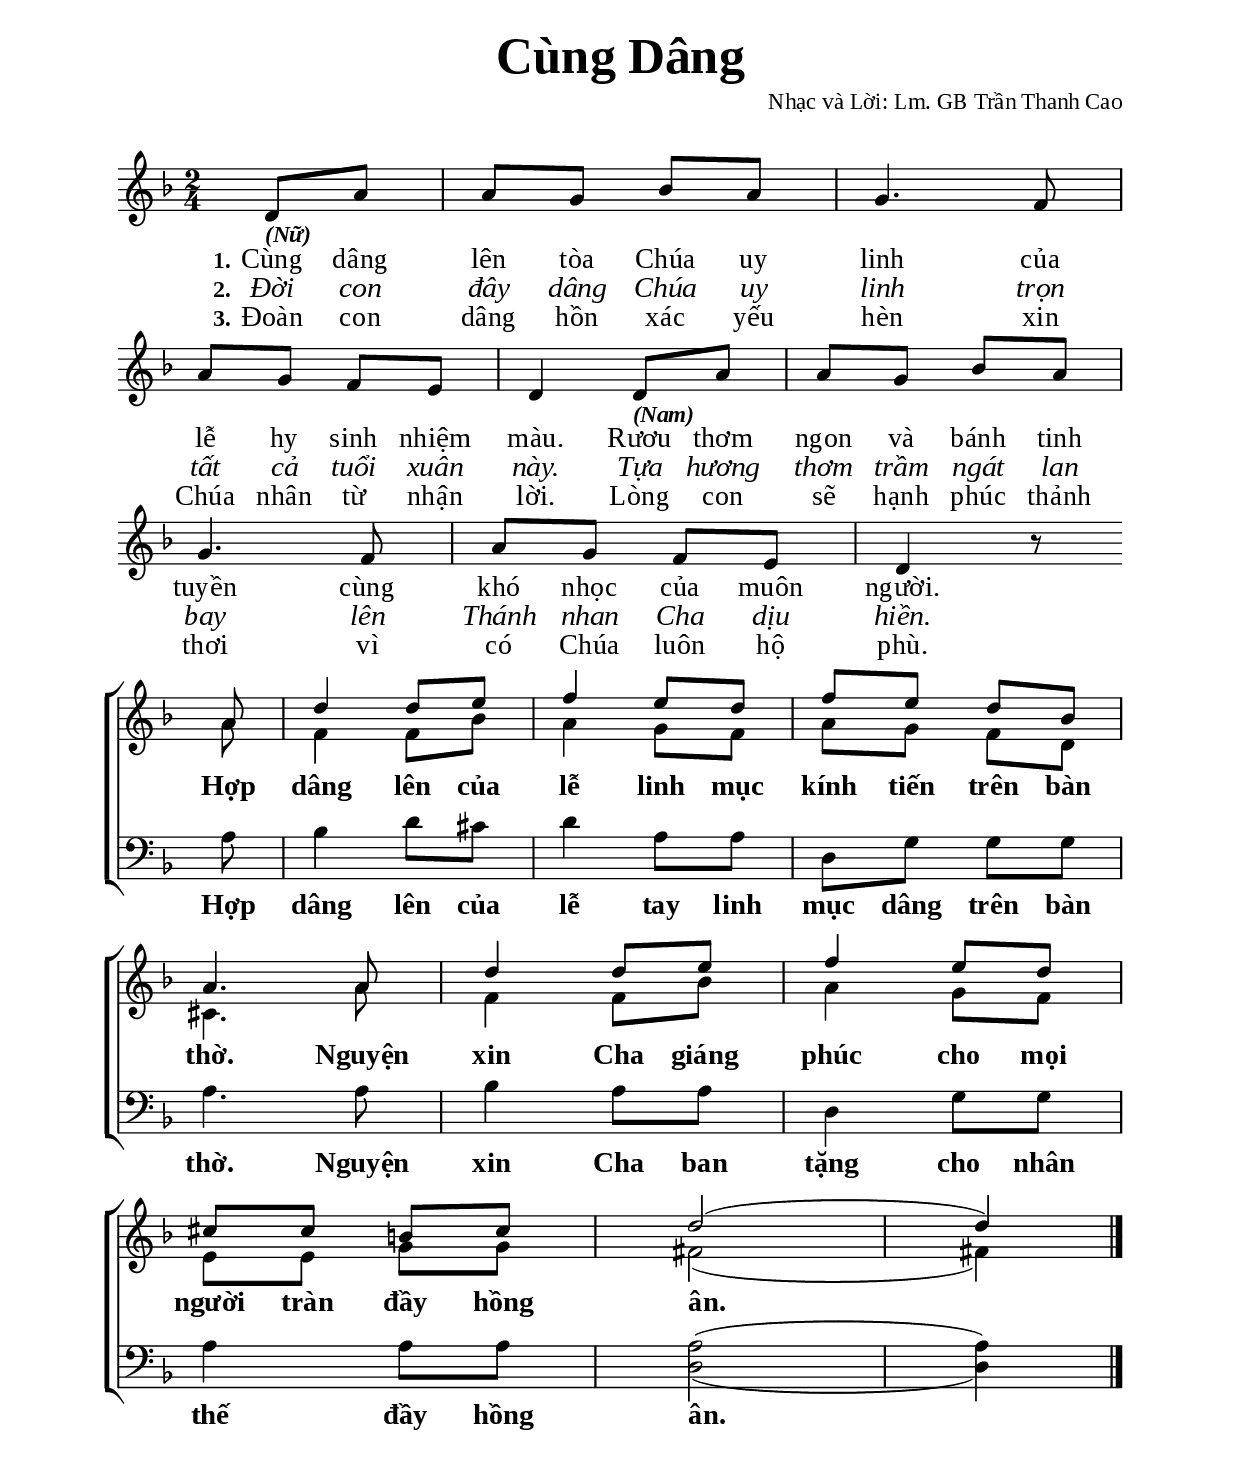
% Cài đặt chung
\version "2.22.1"
\include "english.ly"

\header {
  title = \markup { \fontsize #3 "Cùng Dâng" }
  composer = "Nhạc và Lời: Lm. GB Trần Thanh Cao"
  arranger = " "
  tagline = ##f
}

% Nhạc phiên khúc
nhacPhienKhuc = \relative c' {
  _\markup { \bold \italic (Nữ) }
  \partial 4 
  d8 a' |
  a g bf a |
  g4. f8 |
  a g f e |
  d4 d8 _\markup { \bold \italic (Nam) } a' |
  a g bf a |
  g4. f8 |
  a g f e |
  d4 r8
}

% Nhạc điệp khúc
nhacDiepKhucSop = \relative c'' {
  \partial 8 a8 |
  d4 d8 e |
  f4 e8 d |
  f e d bf |
  a4. a8 |
  d4 d8 e |
  f4 e8 d |
  cs cs b! cs |
  d2 ( |
  d4) \bar "|."
}

nhacDiepKhucAlto = \relative c'' {
  \partial 8 a8 |
  f4 f8 bf |
  a4 g8 f |
  a g f d |
  cs4. a'8 |
  f4 f8 bf |
  a4 g8 f |
  e e g g |
  fs2 ( |
  fs4)
}

nhacDiepKhucBas = \relative c' {
  \partial 8 a8 |
  bf4 d8 cs |
  d4 a8 a |
  d, g g g |
  a4. a8 |
  bf4 a8 a |
  d,4 g8 g |
  a4 a8 a |
  <<
    {
      a2 ^( |
      a4)
    }
    {
      d,2 _( |
      d4)
    }
  >>
}

% Lời phiên khúc
loiPhienKhucMot = \lyricmode {
  \set stanza = #"1."
  Cùng dâng lên tòa Chúa uy linh của lễ hy sinh nhiệm màu.
  Rươu thơm ngon và bánh tinh tuyền cùng khó nhọc của muôn người.
}

loiPhienKhucHai = \lyricmode {
  \override Lyrics.LyricText.font-shape = #'italic
  \set stanza = #"2."
  Đời con đây dâng Chúa uy linh trọn tất cả tuổi xuân này.
  Tựa hương thơm trầm ngát lan bay lên Thánh nhan Cha dịu hiền.
}

loiPhienKhucBa = \lyricmode {
  \set stanza = #"3."
  Đoàn con dâng hồn xác yếu hèn xin Chúa nhân từ nhận lời.
  Lòng con sẽ hạnh phúc thảnh thơi vì có Chúa luôn hộ phù.
}

% Lời điệp khúc
loiDiepKhucSop = \lyricmode {
  Hợp dâng lên của lễ linh mục kính tiến trên bàn thờ.
  Nguyện xin Cha giáng phúc cho mọi người tràn đầy hồng ân.
}

loiDiepKhucBas = \lyricmode {
  Hợp dâng lên của lễ tay linh mục dâng trên bàn thờ.
  Nguyện xin Cha ban tặng cho nhân thế đầy hồng ân.
}

% Dàn trang
\paper {
  #(set-paper-size "a4")
  top-margin = 10\mm
  bottom-margin = 10\mm
  left-margin = 20\mm
  right-margin = 20\mm
  indent = #0
  #(define fonts
    (make-pango-font-tree
      "Liberation Serif"
      "Liberation Serif"
      "Liberation Serif"
      (/ 20 20)))
  page-count = #1
}

\score {
  \new ChoirStaff <<
    \new Staff = phienKhuc \with {
        %\magnifyStaff #(magstep +1)
      }
      <<
      \new Voice = beSop {
        \key f \major \time 2/4 \nhacPhienKhuc
      }
    >>
    \new Lyrics \lyricsto beSop \loiPhienKhucMot
    \new Lyrics \lyricsto beSop \loiPhienKhucHai
    \new Lyrics \lyricsto beSop \loiPhienKhucBa
  >>
  \layout {
    \override Lyrics.LyricText.font-size = #+2
    \override Lyrics.LyricSpace.minimum-distance = #2.0
    \override Score.BarNumber.break-visibility = ##(#f #f #f)
    \override Score.SpacingSpanner.uniform-stretching = ##t
  } 
}

\score {
  \new ChoirStaff <<
    \new Staff \with {
        \consists "Merge_rests_engraver"
        %\magnifyStaff #(magstep +1)
      }
      <<
        \clef "treble"
        \new Voice = beSop {
          \voiceOne \key f \major \time 2/4 \nhacDiepKhucSop
        }
        \new Voice = beAlto {
          \voiceTwo \key f \major \time 2/4 \nhacDiepKhucAlto
        }
        \new Lyrics \lyricsto beSop \loiDiepKhucSop
    >>
    \new Staff \with {
        \consists "Merge_rests_engraver"
        %\magnifyStaff #(magstep +1)
      }
      <<
        \clef "bass"
        \new Voice = beBas {
          \voiceTwo \key f \major \time 2/4 \nhacDiepKhucBas
        }
        \new Lyrics \lyricsto beBas \loiDiepKhucBas
    >>
  >>
  \layout {
    \override Staff.TimeSignature.transparent = ##t
    \override Lyrics.LyricText.font-series = #'bold
    \override Lyrics.LyricText.font-size = #+2
    \override Lyrics.LyricSpace.minimum-distance = #2.5
    \override Score.BarNumber.break-visibility = ##(#f #f #f)
    \override Score.SpacingSpanner.uniform-stretching = ##t
  }
}
